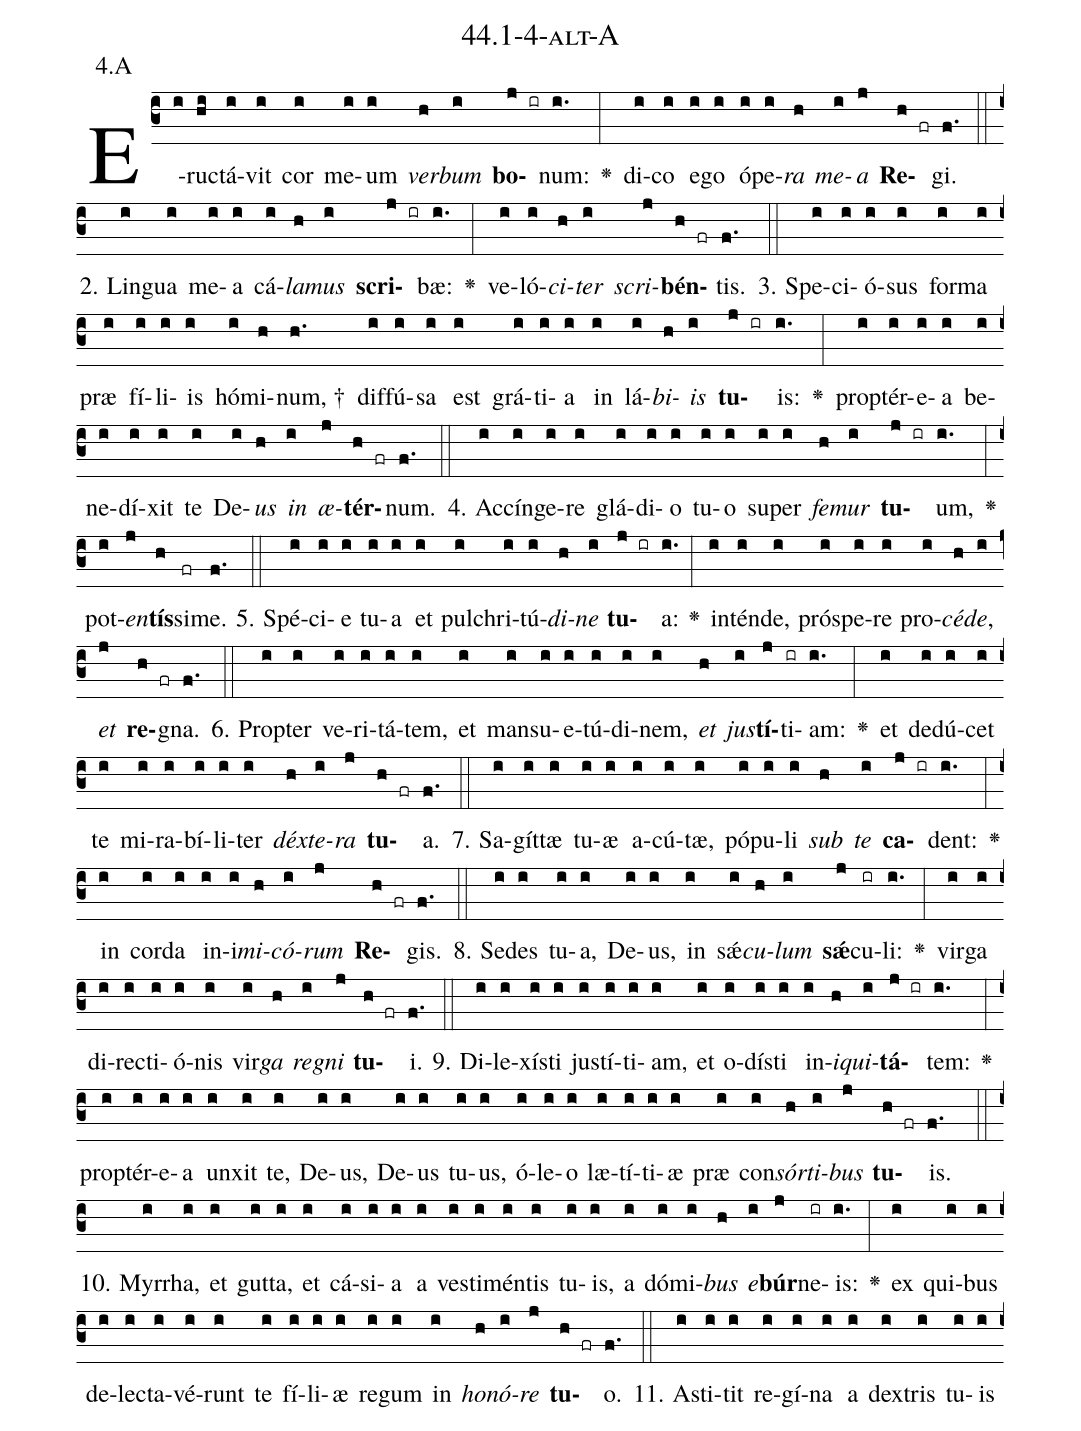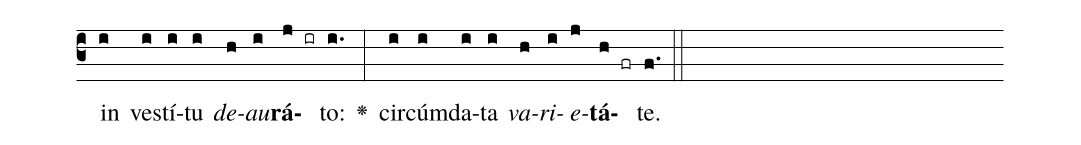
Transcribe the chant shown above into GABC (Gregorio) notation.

name: 44.1-4-alt-A;
annotation: 4.A;
%%
(c3)E(i)ruc(hi)tá(i)vit(i) cor(i) me(i)um(i) <i>ver</i>(h)<i>bum</i>(i) <b>bo</b>(j ir)num:(i.) <v>\greheightstar</v>(:) di(i)co(i) e(i)go(i) ó(i)pe(i)<i>ra</i>(h) <i>me</i>(i)<i>a</i>(j) <b>Re</b>(h fr)gi.(f.) (::)
2. Lin(i)gua(i) me(i)a(i) cá(i)<i>la</i>(h)<i>mus</i>(i) <b>scri</b>(j ir)bæ:(i.) <v>\greheightstar</v>(:) ve(i)ló(i)<i>ci</i>(h)<i>ter</i>(i) <i>scri</i>(j)<b>bén</b>(h fr)tis.(f.) (::)
3. Spe(i)ci(i)ó(i)sus(i) for(i)ma(i) præ(i) fí(i)li(i)is(i) hó(i)mi(h)num, †(h.) dif(i)fú(i)sa(i) est(i) grá(i)ti(i)a(i) in(i) lá(i)<i>bi</i>(h)<i>is</i>(i) <b>tu</b>(j ir)is:(i.) <v>\greheightstar</v>(:) prop(i)tér(i)e(i)a(i) be(i)ne(i)dí(i)xit(i) te(i) De(i)<i>us</i>(h) <i>in</i>(i) <i>æ</i>(j)<b>tér</b>(h fr)num.(f.) (::)
4. Ac(i)cín(i)ge(i)re(i) glá(i)di(i)o(i) tu(i)o(i) su(i)per(i) <i>fe</i>(h)<i>mur</i>(i) <b>tu</b>(j ir)um,(i.) <v>\greheightstar</v>(:) pot(i)<i>en</i>(j)<b>tís</b>(h)si(fr)me.(f.) (::)
5. Spé(i)ci(i)e(i) tu(i)a(i) et(i) pul(i)chri(i)tú(i)<i>di</i>(h)<i>ne</i>(i) <b>tu</b>(j ir)a:(i.) <v>\greheightstar</v>(:) in(i)tén(i)de,(i) pró(i)spe(i)re(i) pro(i)<i>cé</i>(h)<i>de</i>,(i) <i>et</i>(j) <b>re</b>(h fr)gna.(f.) (::)
6. Prop(i)ter(i) ve(i)ri(i)tá(i)tem,(i) et(i) man(i)su(i)e(i)tú(i)di(i)nem,(i) <i>et</i>(h) <i>jus</i>(i)<b>tí</b>(j)ti(ir)am:(i.) <v>\greheightstar</v>(:) et(i) de(i)dú(i)cet(i) te(i) mi(i)ra(i)bí(i)li(i)ter(i) <i>déx</i>(h)<i>te</i>(i)<i>ra</i>(j) <b>tu</b>(h fr)a.(f.) (::)
7. Sa(i)gít(i)tæ(i) tu(i)æ(i) a(i)cú(i)tæ,(i) pó(i)pu(i)li(i) <i>sub</i>(h) <i>te</i>(i) <b>ca</b>(j ir)dent:(i.) <v>\greheightstar</v>(:) in(i) cor(i)da(i) in(i)i(i)<i>mi</i>(h)<i>có</i>(i)<i>rum</i>(j) <b>Re</b>(h fr)gis.(f.) (::)
8. Se(i)des(i) tu(i)a,(i) De(i)us,(i) in(i) sǽ(i)<i>cu</i>(h)<i>lum</i>(i) <b>sǽ</b>(j)cu(ir)li:(i.) <v>\greheightstar</v>(:) vir(i)ga(i) di(i)rec(i)ti(i)ó(i)nis(i) vir(i)<i>ga</i>(h) <i>re</i>(i)<i>gni</i>(j) <b>tu</b>(h fr)i.(f.) (::)
9. Di(i)le(i)xís(i)ti(i) jus(i)tí(i)ti(i)am,(i) et(i) o(i)dís(i)ti(i) in(i)<i>i</i>(h)<i>qui</i>(i)<b>tá</b>(j ir)tem:(i.) <v>\greheightstar</v>(:) prop(i)tér(i)e(i)a(i) un(i)xit(i) te,(i) De(i)us,(i) De(i)us(i) tu(i)us,(i) ó(i)le(i)o(i) læ(i)tí(i)ti(i)æ(i) præ(i) con(i)<i>sór</i>(h)<i>ti</i>(i)<i>bus</i>(j) <b>tu</b>(h fr)is.(f.) (::)
10. Myr(i)rha,(i) et(i) gut(i)ta,(i) et(i) cá(i)si(i)a(i) a(i) ves(i)ti(i)mén(i)tis(i) tu(i)is,(i) a(i) dó(i)mi(i)<i>bus</i>(h) <i>e</i>(i)<b>búr</b>(j)ne(ir)is:(i.) <v>\greheightstar</v>(:) ex(i) qui(i)bus(i) de(i)lec(i)ta(i)vé(i)runt(i) te(i) fí(i)li(i)æ(i) re(i)gum(i) in(i) <i>ho</i>(h)<i>nó</i>(i)<i>re</i>(j) <b>tu</b>(h fr)o.(f.) (::)
11. A(i)sti(i)tit(i) re(i)gí(i)na(i) a(i) dex(i)tris(i) tu(i)is(i) in(i) ves(i)tí(i)tu(i) <i>de</i>(h)<i>au</i>(i)<b>rá</b>(j ir)to:(i.) <v>\greheightstar</v>(:) cir(i)cúm(i)da(i)ta(i) <i>va</i>(h)<i>ri</i>(i)<i>e</i>(j)<b>tá</b>(h fr)te.(f.) (::)
